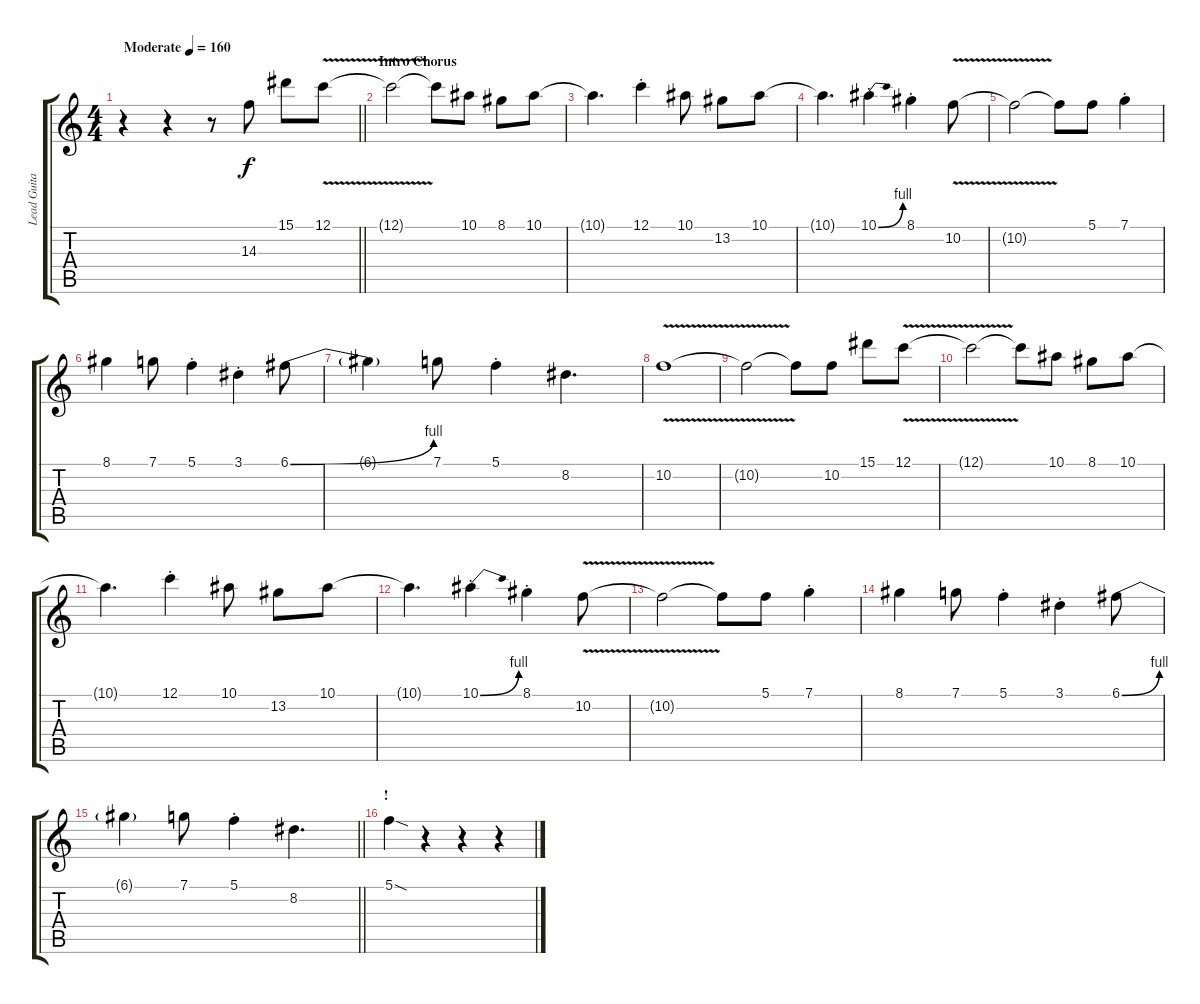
\track ("Lead Guitar" "Lead Guita") {instrument distortionguitar}
\staff {score tabs}
\tuning (C4 G3 Eb3 Bb2 F2 C2) {hide}
\ts (4 4)
\tempo (160 "Moderate")
\clef g2
\barLineRight lightlight
\ks c
r.4{dy f instrument distortionguitar} r.4 r.8 14.3.8 15.1.8 12.1{v}.8 |
\section ("" "Intro Chorus")
12.1{t}.2 12.1{t}.8 10.1.8 8.1.8 10.1.8 |
10.1{t}.4{d} 12.1{st}.4 10.1.8 13.2.8 10.1.8 |
10.1{t}.4{d} 10.1{be (bend 0 0 60 4) st}.4 8.1{st}.4 10.2{v}.8 |
10.2{t}.2 10.2{t}.8 5.1.8 7.1{st}.4 |
8.1.4 7.1.8 5.1{st}.4 3.1{st}.4 6.1{be (bend 0 0 60 4)}.8 |
6.1{t}.4 7.1.8 5.1{st}.4 8.2.4{d} |
10.2{v}.1 |
10.2{t}.2 10.2{t}.8 10.2.8 15.1.8 12.1{v}.8 |
12.1{t}.2 12.1{t}.8 10.1.8 8.1.8 10.1.8 |
10.1{t}.4{d} 12.1{st}.4 10.1.8 13.2.8 10.1.8 |
10.1{t}.4{d} 10.1{be (bend 0 0 60 4) st}.4 8.1{st}.4 10.2{v}.8 |
10.2{t}.2 10.2{t}.8 5.1.8 7.1{st}.4 |
8.1.4 7.1.8 5.1{st}.4 3.1{st}.4 6.1{be (bend 0 0 60 4)}.8 |
\barLineRight lightlight
6.1{t}.4 7.1.8 5.1{st}.4 8.2.4{d} |
\section ("" "!")
5.1{sod}.4 r.4 r.4 r.4
